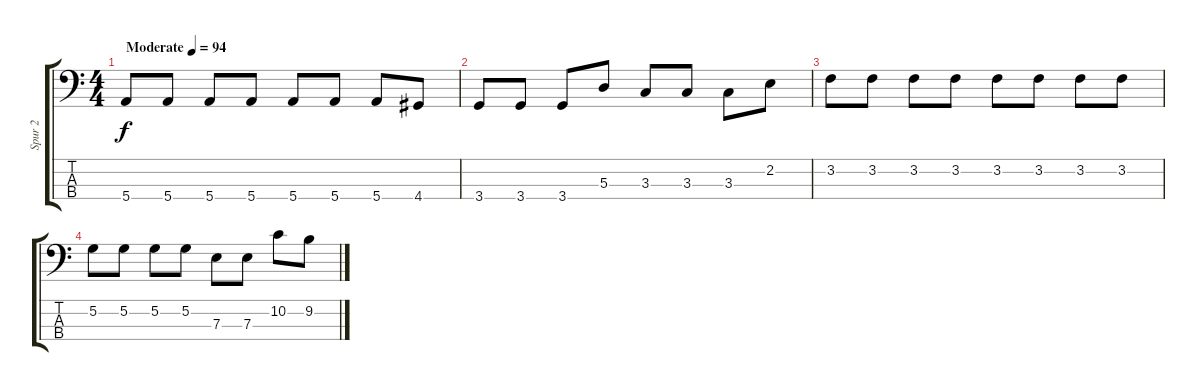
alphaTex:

\track ("Spur 2" "Spur 2") {instrument electricbassfinger}
\staff {score tabs}
\tuning (G2 D2 A1 E1) {hide}
\ts (4 4)
\tempo (94 "Moderate")
\clef f4
\ks c
5.4.8{dy f instrument electricbassfinger} 5.4.8 5.4.8 5.4.8 5.4.8 5.4.8 5.4.8 4.4.8 |
3.4.8 3.4.8 3.4.8 5.3.8 3.3.8 3.3.8 3.3.8 2.2.8 |
3.2.8 3.2.8 3.2.8 3.2.8 3.2.8 3.2.8 3.2.8 3.2.8 |
5.2.8 5.2.8 5.2.8 5.2.8 7.3.8 7.3.8 10.2.8 9.2.8
